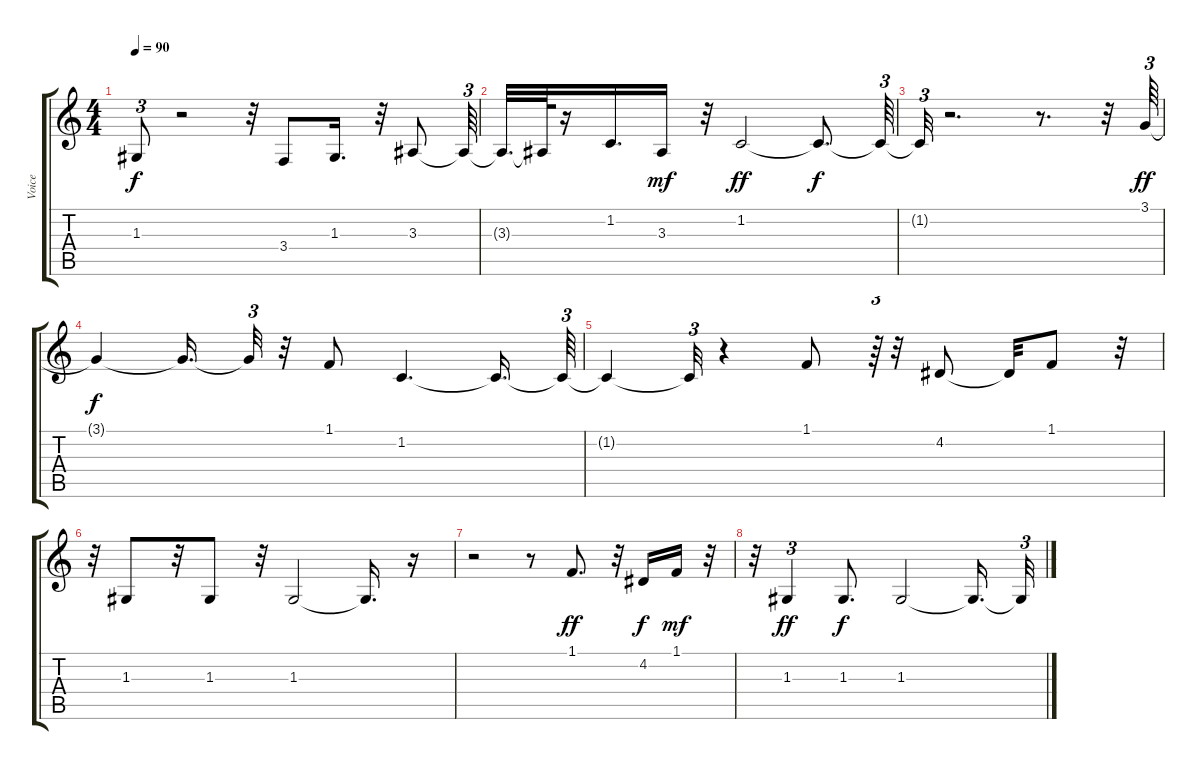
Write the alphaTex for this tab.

\track ("Voice" "Voice") {instrument tenorsax}
\staff {score tabs}
\tuning (E4 B3 G3 D3 A2 E2) {hide}
\ts (4 4)
\tempo 90
\clef g2
\ks c
1.3{t}.8{tu (3 2) dy f} r.2 r.32 3.4.8 1.3.16{d} r.32 3.3.8 3.3{t}.64{tu (3 2)} |
3.3{t}.32{d} 3.3{t}.64 r.16 1.2.16{d} 3.3.16{dy mf} r.32 1.2.2{dy ff} 1.2{t}.8{d dy f} 1.2{t}.64{tu (3 2)} |
1.2{t}.32{tu (3 2)} r.2{d} r.8{d} r.32 3.1.64{tu (3 2) dy ff} |
3.1{t}.4{dy f} 3.1{t}.16{d} 3.1{t}.32{tu (3 2)} r.32 1.1.8 1.2.4{d} 1.2{t}.16{d} 1.2{t}.64{tu (3 2)} |
1.2{t}.4 1.2{t}.32{tu (3 2)} r.4 1.1.8 r.64{tu (3 2)} r.32 4.2.8 4.2{t}.32 1.1.8 r.32 |
r.32 1.3.8 r.32 1.3.8 r.32 1.3.2 1.3{t}.16{d} r.16 |
r.2 r.8 1.1.8{d dy ff} r.32 4.2.16{dy f} 1.1.16{dy mf} r.32 |
r.32 1.3.4{tu (3 2) dy ff} 1.3.8{d dy f} 1.3.2 1.3{t}.16{d} 1.3{t}.32{tu (3 2)}
